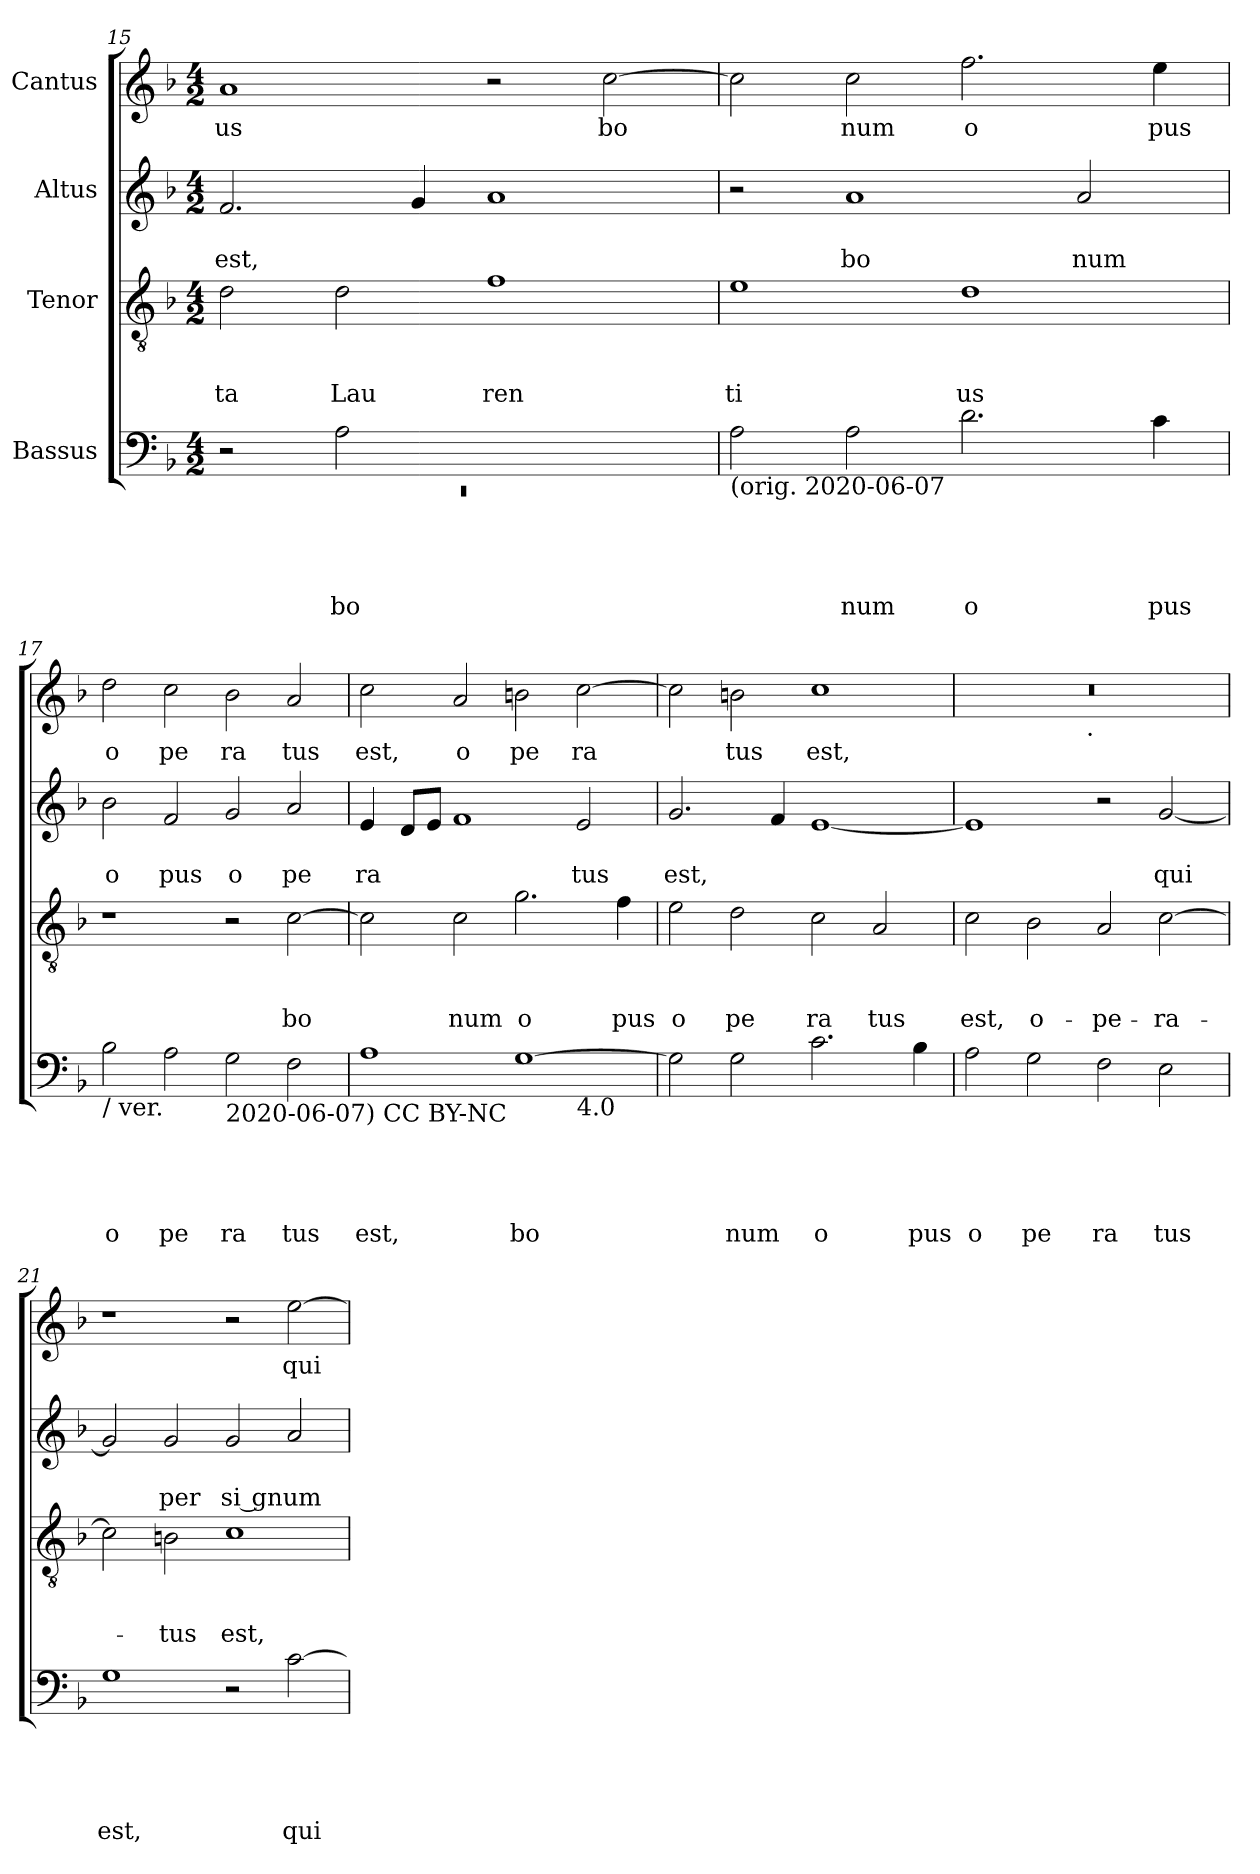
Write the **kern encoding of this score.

**kern	**text	**text	**text	**text	**text	**kern	**text	**text	**text	**kern	**text	**text	**kern	**text
*part4	*part4	*part4	*part4	*part4	*part4	*part3	*part3	*part3	*part3	*part2	*part2	*part2	*part1	*part1
*staff4	*staff4	*staff4	*staff4	*staff4	*staff4	*staff3	*staff3	*staff3	*staff3	*staff2	*staff2	*staff2	*staff1	*staff1
*I"Bassus	*	*	*	*	*	*I"Tenor	*	*	*	*I"Altus	*	*	*I"Cantus	*
*clefF4	*	*	*	*	*	*clefGv2	*	*	*	*clefG2	*	*	*clefG2	*
*k[b-]	*	*	*	*	*	*k[b-]	*	*	*	*k[b-]	*	*	*k[b-]	*
*F:	*	*	*	*	*	*F:	*	*	*	*F:	*	*	*F:	*
*M4/2	*	*	*	*	*	*M4/2	*	*	*	*M4/2	*	*	*M4/2	*
=15	=15	=15	=15	=15	=15	=15	=15	=15	=15	=15	=15	=15	=15	=15
*^	*	*	*	*	*	*	*	*	*	*	*	*	*	*
!	!LO:N:vis=1	!	!	!	!	!	!	!	!	!LO:LY:b	!	!	!LO:LY:b	!	!LO:LY:b
*	*^	*	*	*	*	*	*	*	*	*	*	*	*	*	*
0ryy	0rEE	2r	.	.	.	.	.	2d\	.	.	ta	2.f/	.	est,	1a	us
!	!	!	!	!	!	!	!LO:LY:b	!	!	!	!LO:LY:b	!	!	!	!	!
.	.	2A\	.	.	.	.	bo	2d\	.	.	Lau	.	.	.	.	.
.	.	.	.	.	.	.	.	.	.	.	.	4g/	.	.	.	.
!	!	!	!	!	!	!	!	!	!	!	!LO:LY:b	!	!	!	!	!
.	.	1ryy	.	.	.	.	.	1f	.	.	ren	1a	.	.	2r	.
!	!	!	!	!	!	!	!	!	!	!	!	!	!	!	!	!LO:LY:b
.	.	.	.	.	.	.	.	.	.	.	.	.	.	.	[>2cc\	bo
*v	*v	*v	*	*	*	*	*	*	*	*	*	*	*	*	*	*
=16	=16	=16	=16	=16	=16	=16	=16	=16	=16	=16	=16	=16	=16	=16
!LO:TX:b:t=(orig. 2020-06-07	!	!	!	!	!	!	!	!	!	!	!	!	!	!
!	!	!	!	!	!	!	!	!	!LO:LY:b	!	!	!	!	!
2A\	.	.	.	.	.	1e	.	.	ti	2r	.	.	2cc\]	.
!	!	!	!	!	!LO:LY:b	!	!	!	!	!	!	!LO:LY:b	!	!LO:LY:b
2A\	.	.	.	.	num	.	.	.	.	1a	.	bo	2cc\	num
!	!	!	!	!	!LO:LY:b	!	!	!	!LO:LY:b	!	!	!	!	!LO:LY:b
2.d\	.	.	.	.	o	1d	.	.	us	.	.	.	2.ff\	o
!	!	!	!	!	!	!	!	!	!	!	!	!LO:LY:b	!	!
.	.	.	.	.	.	.	.	.	.	2a/	.	num	.	.
!	!	!	!	!	!LO:LY:b	!	!	!	!	!	!	!	!	!LO:LY:b
4c\	.	.	.	.	pus	.	.	.	.	.	.	.	4ee\	pus
=17	=17	=17	=17	=17	=17	=17	=17	=17	=17	=17	=17	=17	=17	=17
!LO:TX:b:t=/ ver.	!	!	!	!	!	!	!	!	!	!	!	!	!	!
!	!	!	!	!	!LO:LY:b	!	!	!	!	!	!	!LO:LY:b	!	!LO:LY:b
2B-\	.	.	.	.	o	1r	.	.	.	2b-\	.	o	2dd\	o
!	!	!	!	!	!LO:LY:b	!	!	!	!	!	!	!LO:LY:b	!	!LO:LY:b
2A\	.	.	.	.	pe	.	.	.	.	2f/	.	pus	2cc\	pe
!LO:TX:b:t=2020-06-07) CC BY-NC	!	!	!	!	!	!	!	!	!	!	!	!	!	!
!	!	!	!	!	!LO:LY:b	!	!	!	!	!	!	!LO:LY:b	!	!LO:LY:b
2G\	.	.	.	.	ra	2r	.	.	.	2g/	.	o	2b-\	ra
!	!	!	!	!	!LO:LY:b	!	!	!	!LO:LY:b	!	!	!LO:LY:b	!	!LO:LY:b
2F\	.	.	.	.	tus	[>2c\	.	.	bo	2a/	.	pe	2a/	tus
=18	=18	=18	=18	=18	=18	=18	=18	=18	=18	=18	=18	=18	=18	=18
!	!	!	!	!	!LO:LY:b	!	!	!	!	!	!	!LO:LY:b	!	!LO:LY:b
*^	*	*	*	*	*	*	*	*	*	*	*	*	*	*
1A	1.ryy	.	.	.	.	est,	2c\]	.	.	.	4e/	.	ra	2cc\	est,
.	.	.	.	.	.	.	.	.	.	.	8d/L	.	.	.	.
.	.	.	.	.	.	.	.	.	.	.	8e/J	.	.	.	.
!	!	!	!	!	!	!	!	!	!	!LO:LY:b	!	!	!	!	!LO:LY:b
.	.	.	.	.	.	.	2c\	.	.	num	1f	.	.	2a/	o
!	!	!	!	!	!	!LO:LY:b	!	!	!	!LO:LY:b	!	!	!	!	!LO:LY:b
[>1G	.	.	.	.	.	bo	2.g\	.	.	o	.	.	.	2bn\	pe
!	!LO:TX:b:t=4.0	!	!	!	!	!	!	!	!	!	!	!	!	!	!
!	!	!	!	!	!	!	!	!	!	!	!	!	!LO:LY:b	!	!LO:LY:b
.	2ryy	.	.	.	.	.	.	.	.	.	2e/	.	tus	[>2cc\	ra
!	!	!	!	!	!	!	!	!	!	!LO:LY:b	!	!	!	!	!
.	.	.	.	.	.	.	4f\	.	.	pus	.	.	.	.	.
=19	=19	=19	=19	=19	=19	=19	=19	=19	=19	=19	=19	=19	=19	=19	=19
!	!	!	!	!	!	!	!	!	!	!LO:LY:b	!	!	!LO:LY:b	!	!
*v	*v	*	*	*	*	*	*	*	*	*	*	*	*	*	*
2G\]	.	.	.	.	.	2e\	.	.	o	2.g/	.	est,	2cc\]	.
!	!	!	!	!	!LO:LY:b	!	!	!	!LO:LY:b	!	!	!	!	!LO:LY:b
2G\	.	.	.	.	num	2d\	.	.	pe	.	.	.	2bn\	tus
.	.	.	.	.	.	.	.	.	.	4f/	.	.	.	.
!	!	!	!	!	!LO:LY:b	!	!	!	!LO:LY:b	!	!	!	!	!LO:LY:b
2.c\	.	.	.	.	o	2c\	.	.	ra	[>1e	.	.	1cc	est,
!	!	!	!	!	!	!	!	!	!LO:LY:b	!	!	!	!	!
.	.	.	.	.	.	2A/	.	.	tus	.	.	.	.	.
!	!	!	!	!	!LO:LY:b	!	!	!	!	!	!	!	!	!
4B-\	.	.	.	.	pus	.	.	.	.	.	.	.	.	.
!!LO:PB:g=z
=20	=20	=20	=20	=20	=20	=20	=20	=20	=20	=20	=20	=20	=20	=20
!	!	!	!	!	!LO:LY:b	!	!	!	!LO:LY:b	!	!	!	!	!
*	*	*	*	*	*	*	*	*	*	*	*	*	*^	*
2A\	.	.	.	.	o	2c\	.	.	est,	1e]	.	.	0r	2ryy	.
!	!	!	!	!	!LO:LY:b	!	!	!	!LO:LY:b	!	!	!	!	!	!
2G\	.	.	.	.	pe	2B-\	.	.	o-	.	.	.	.	4...ryy	.
!	!	!	!	!	!	!	!	!	!	!	!	!	!	!LO:TX:b:t=.	!
.	.	.	.	.	.	.	.	.	.	.	.	.	.	1ryy	.
!	!	!	!	!	!LO:LY:b	!	!	!	!LO:LY:b	!	!	!	!	!	!
2F\	.	.	.	.	ra	2A/	.	.	-pe-	2r	.	.	.	.	.
!	!	!	!	!	!LO:LY:b	!	!	!	!LO:LY:b	!	!	!LO:LY:b	!	!	!
2E\	.	.	.	.	tus	[>2c\	.	.	-ra-	[<2g/	.	qui	.	.	.
.	.	.	.	.	.	.	.	.	.	.	.	.	.	32ryy	.
=21	=21	=21	=21	=21	=21	=21	=21	=21	=21	=21	=21	=21	=21	=21	=21
!	!	!	!	!	!LO:LY:b	!	!	!	!	!	!	!	!	!	!
*	*	*	*	*	*	*	*	*	*	*	*	*	*v	*v	*
1G	.	.	.	.	est,	2c\]	.	.	.	2g/]	.	.	1r	.
!	!	!	!	!	!	!	!	!	!LO:LY:b	!	!	!LO:LY:b	!	!
.	.	.	.	.	.	2B\	.	.	-tus	2g/	.	per	.	.
!	!	!	!	!	!	!	!	!	!LO:LY:b	!	!	!LO:LY:b	!	!
2r	.	.	.	.	.	1c	.	.	est,	2g/	.	si gnum-	2r	.
!	!	!	!	!	!LO:LY:b	!	!	!	!	!	!	!	!	!LO:LY:b
[>2c\	.	.	.	.	qui	.	.	.	.	2a/	.	.	[>2ee\	qui
=	=	=	=	=	=	=	=	=	=	=	=	=	=	=
*-	*-	*-	*-	*-	*-	*-	*-	*-	*-	*-	*-	*-	*-	*-
